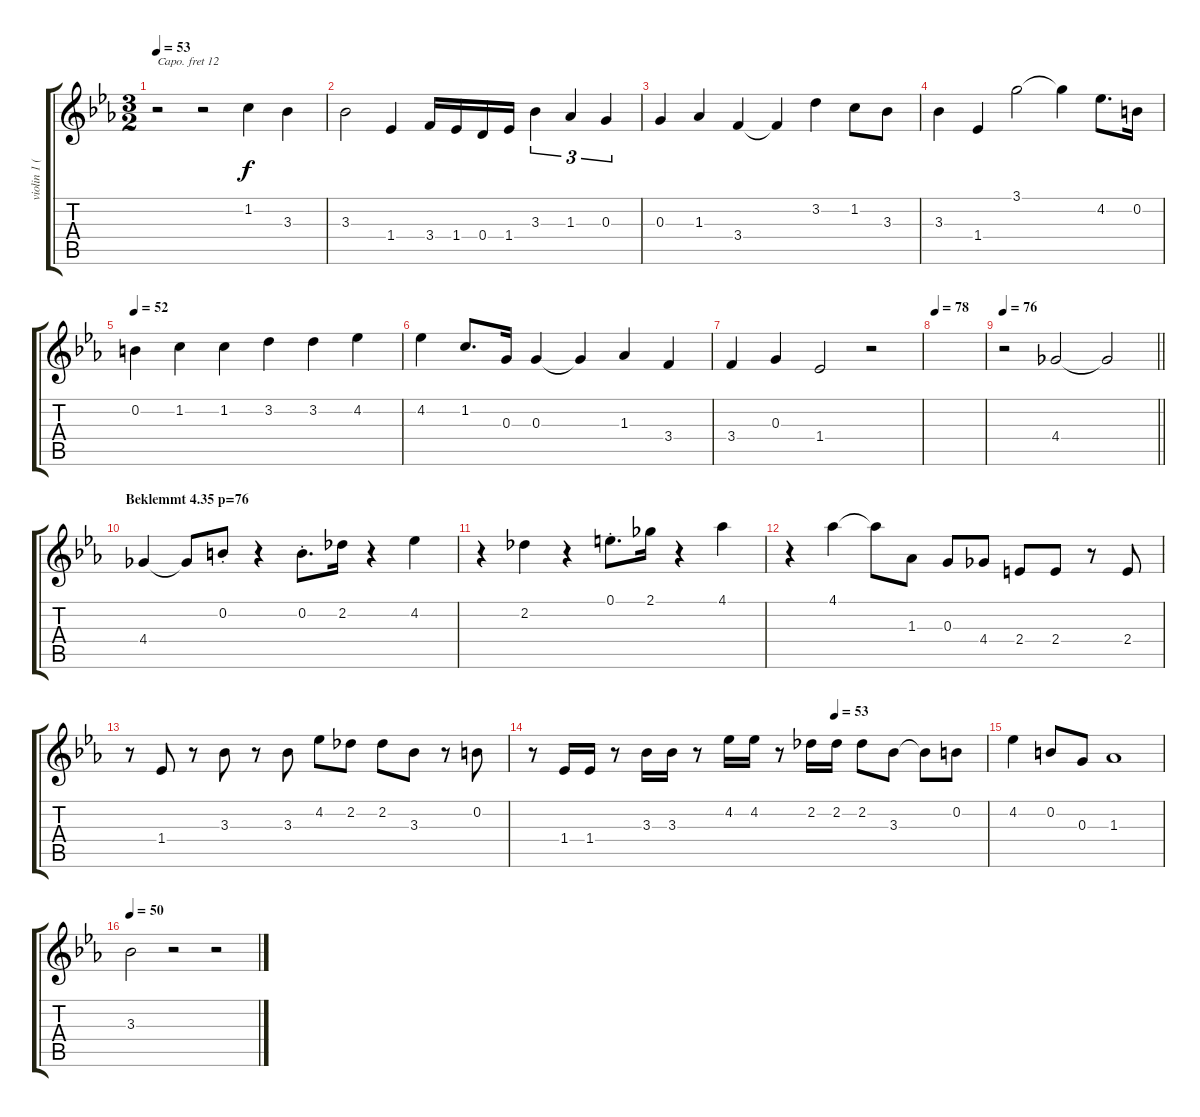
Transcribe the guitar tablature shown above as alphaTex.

\track ("violin 1 (+12)" "violin 1 (") {instrument violin}
\staff {score tabs}
\capo 12
\tuning (E4 B3 G3 D3 A2 E2) {hide}
\ts (3 2)
\tempo 53
\clef g2
\ks eb
r.2{dy f} r.2 1.2.4 3.3.4 |
3.3.2 1.4.4 3.4.16 1.4.16 0.4.16 1.4.16 3.3.4{tu (3 2)} 1.3.4{tu (3 2)} 0.3.4{tu (3 2)} |
0.3.4 1.3.4 3.4.4 3.4{t}.4 3.2.4 1.2.8 3.3.8 |
3.3.4 1.4.4 3.1.2 3.1{t}.4 4.2.8{d} 0.2.16 |
\tempo 52
0.2.4 1.2.4 1.2.4 3.2.4 3.2.4 4.2.4 |
4.2.4 1.2.8{d} 0.3.16 0.3.4 0.3{t}.4 1.3.4 3.4.4 |
3.4.4 0.3.4 1.4.2 r.2 |
\tempo 78
|
\tempo 76
\barLineRight lightlight
r.2 4.4.2 4.4{t}.2 |
\section ("" "Beklemmt 4.35 p=76")
4.4.4 4.4{t}.8 0.2{st}.8 r.4 0.2{st}.8{d} 2.2.16 r.4 4.2.4 |
r.4 2.2.4 r.4 0.1{st}.8{d} 2.1.16 r.4 4.1.4 |
r.4 4.1.4 4.1{t}.8 1.3.8 0.3.8 4.4.8 2.4.8 2.4.8 r.8 2.4.8 |
r.8 1.4.8 r.8 3.3.8 r.8 3.3.8 4.2.8 2.2.8 2.2.8 3.3.8 r.8 0.2.8 |
\tempo (53 0.6666666666666666)
r.8 1.4.16 1.4.16 r.8 3.3.16 3.3.16 r.8 4.2.16 4.2.16 r.8 2.2.16 2.2.16 2.2.8 3.3.8 3.3{t}.8 0.2.8 |
4.2.4 0.2.8 0.3.8 1.3.1 |
\tempo 50
3.3.2 r.2 r.2
